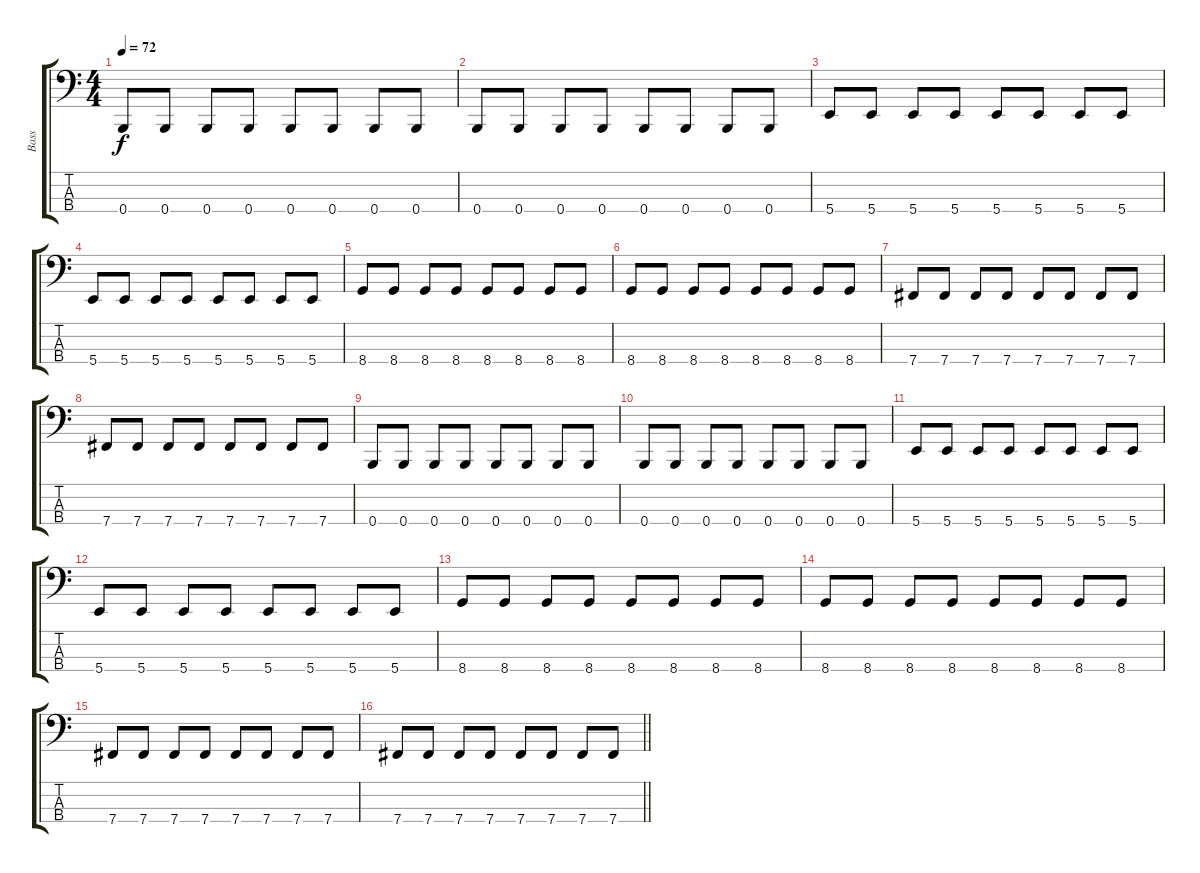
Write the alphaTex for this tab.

\track ("Bass" "Bass") {instrument electricbassfinger}
\staff {score tabs}
\tuning (D2 A1 E1 B0) {hide}
\ts (4 4)
\tempo 72
\clef f4
\ks c
0.4.8{dy f} 0.4.8 0.4.8 0.4.8 0.4.8 0.4.8 0.4.8 0.4.8 |
0.4.8 0.4.8 0.4.8 0.4.8 0.4.8 0.4.8 0.4.8 0.4.8 |
5.4.8 5.4.8 5.4.8 5.4.8 5.4.8 5.4.8 5.4.8 5.4.8 |
5.4.8 5.4.8 5.4.8 5.4.8 5.4.8 5.4.8 5.4.8 5.4.8 |
8.4.8 8.4.8 8.4.8 8.4.8 8.4.8 8.4.8 8.4.8 8.4.8 |
8.4.8 8.4.8 8.4.8 8.4.8 8.4.8 8.4.8 8.4.8 8.4.8 |
7.4.8 7.4.8 7.4.8 7.4.8 7.4.8 7.4.8 7.4.8 7.4.8 |
7.4.8 7.4.8 7.4.8 7.4.8 7.4.8 7.4.8 7.4.8 7.4.8 |
0.4.8 0.4.8 0.4.8 0.4.8 0.4.8 0.4.8 0.4.8 0.4.8 |
0.4.8 0.4.8 0.4.8 0.4.8 0.4.8 0.4.8 0.4.8 0.4.8 |
5.4.8 5.4.8 5.4.8 5.4.8 5.4.8 5.4.8 5.4.8 5.4.8 |
5.4.8 5.4.8 5.4.8 5.4.8 5.4.8 5.4.8 5.4.8 5.4.8 |
8.4.8 8.4.8 8.4.8 8.4.8 8.4.8 8.4.8 8.4.8 8.4.8 |
8.4.8 8.4.8 8.4.8 8.4.8 8.4.8 8.4.8 8.4.8 8.4.8 |
7.4.8 7.4.8 7.4.8 7.4.8 7.4.8 7.4.8 7.4.8 7.4.8 |
\barLineRight lightlight
7.4.8 7.4.8 7.4.8 7.4.8 7.4.8 7.4.8 7.4.8 7.4.8
